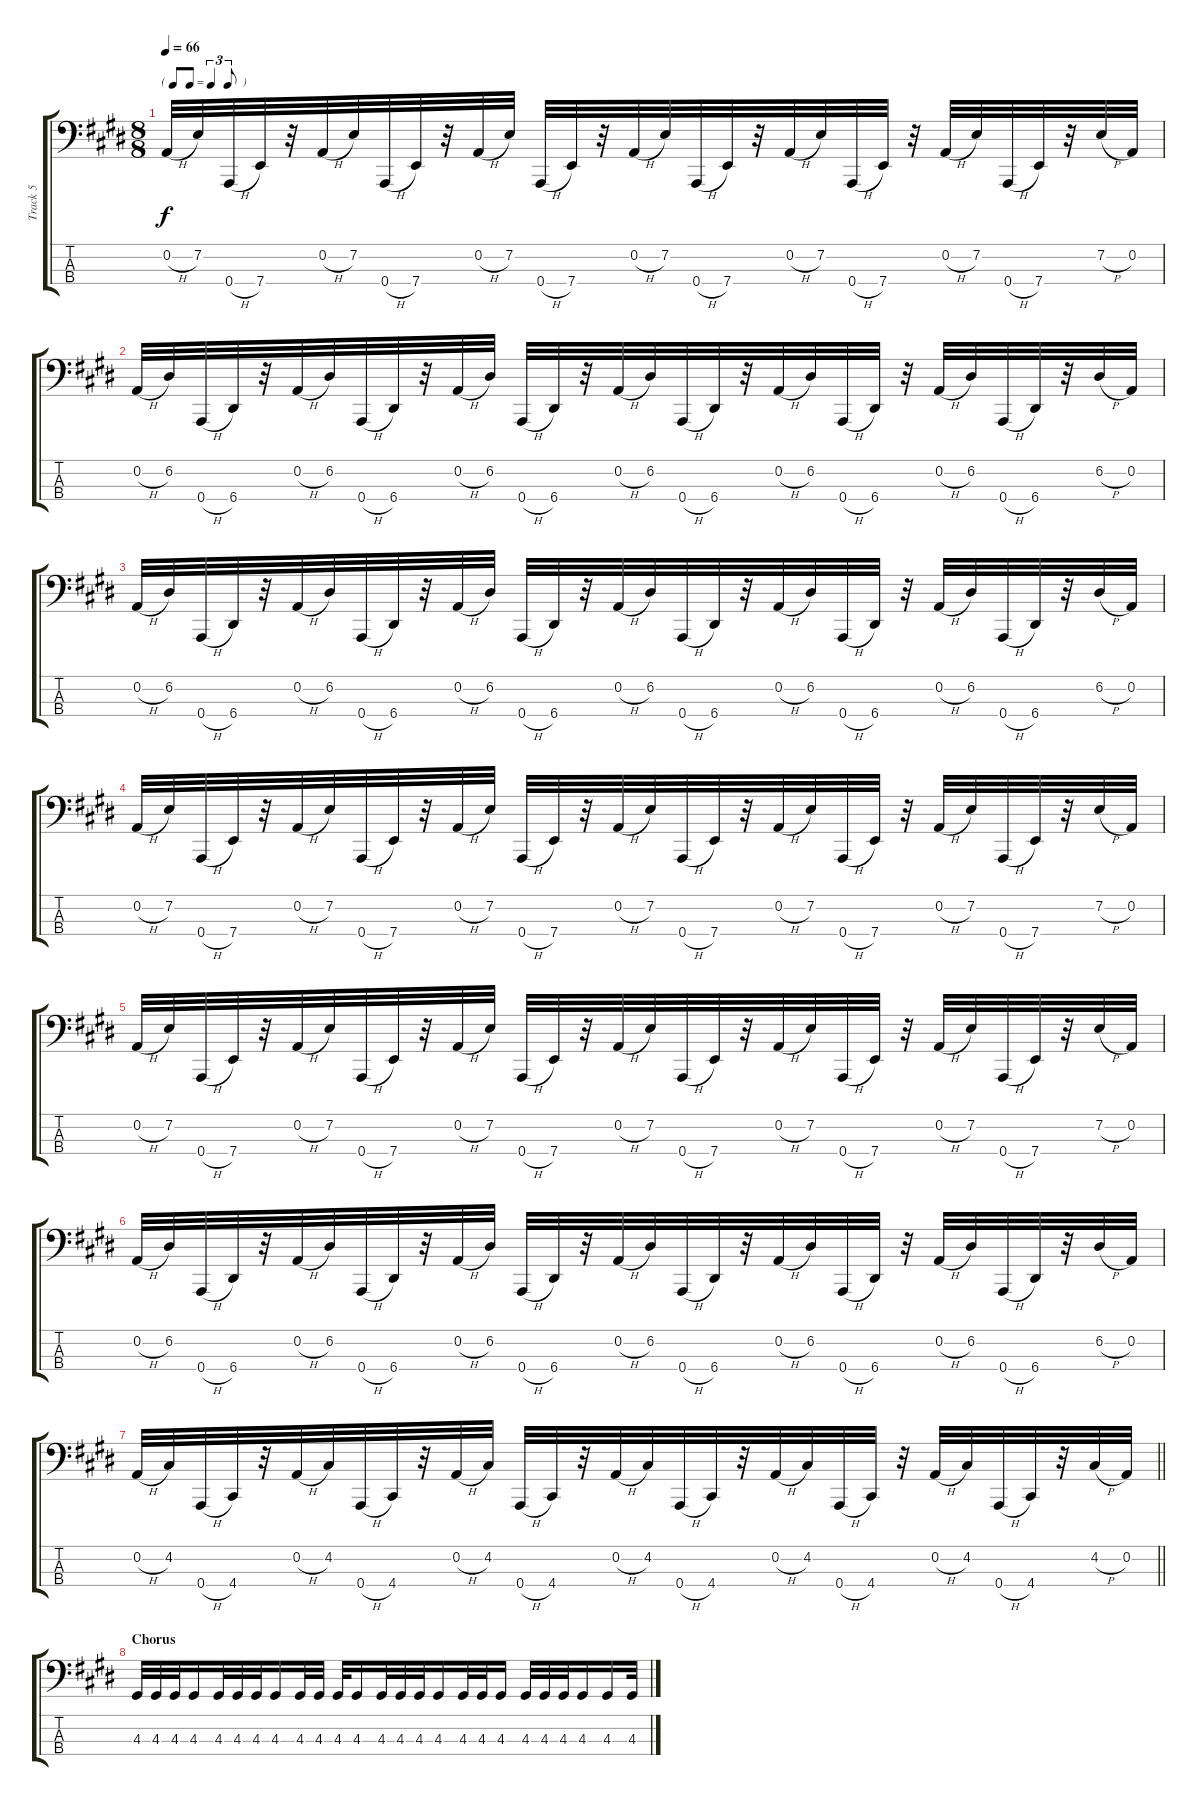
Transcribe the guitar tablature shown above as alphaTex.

\track ("Track 5" "Track 5") {instrument electricbasspick}
\staff {score tabs}
\tuning (D2 A1 E1 A0) {hide}
\ts (8 8)
\tf triplet8th
\tempo 66
\clef f4
\ks c#minor
0.2{h}.32{dy f} 7.2.32 0.4{h}.32 7.4.32 r.32 0.2{h}.32 7.2.32 0.4{h}.32 7.4.32 r.32 0.2{h}.32 7.2.32 0.4{h}.32 7.4.32 r.32 0.2{h}.32 7.2.32 0.4{h}.32 7.4.32 r.32 0.2{h}.32 7.2.32 0.4{h}.32 7.4.32 r.32 0.2{h}.32 7.2.32 0.4{h}.32 7.4.32 r.32 7.2{h}.32 0.2.32 |
0.2{h}.32 6.2.32 0.4{h}.32 6.4.32 r.32 0.2{h}.32 6.2.32 0.4{h}.32 6.4.32 r.32 0.2{h}.32 6.2.32 0.4{h}.32 6.4.32 r.32 0.2{h}.32 6.2.32 0.4{h}.32 6.4.32 r.32 0.2{h}.32 6.2.32 0.4{h}.32 6.4.32 r.32 0.2{h}.32 6.2.32 0.4{h}.32 6.4.32 r.32 6.2{h}.32 0.2.32 |
0.2{h}.32 6.2.32 0.4{h}.32 6.4.32 r.32 0.2{h}.32 6.2.32 0.4{h}.32 6.4.32 r.32 0.2{h}.32 6.2.32 0.4{h}.32 6.4.32 r.32 0.2{h}.32 6.2.32 0.4{h}.32 6.4.32 r.32 0.2{h}.32 6.2.32 0.4{h}.32 6.4.32 r.32 0.2{h}.32 6.2.32 0.4{h}.32 6.4.32 r.32 6.2{h}.32 0.2.32 |
0.2{h}.32 7.2.32 0.4{h}.32 7.4.32 r.32 0.2{h}.32 7.2.32 0.4{h}.32 7.4.32 r.32 0.2{h}.32 7.2.32 0.4{h}.32 7.4.32 r.32 0.2{h}.32 7.2.32 0.4{h}.32 7.4.32 r.32 0.2{h}.32 7.2.32 0.4{h}.32 7.4.32 r.32 0.2{h}.32 7.2.32 0.4{h}.32 7.4.32 r.32 7.2{h}.32 0.2.32 |
0.2{h}.32 7.2.32 0.4{h}.32 7.4.32 r.32 0.2{h}.32 7.2.32 0.4{h}.32 7.4.32 r.32 0.2{h}.32 7.2.32 0.4{h}.32 7.4.32 r.32 0.2{h}.32 7.2.32 0.4{h}.32 7.4.32 r.32 0.2{h}.32 7.2.32 0.4{h}.32 7.4.32 r.32 0.2{h}.32 7.2.32 0.4{h}.32 7.4.32 r.32 7.2{h}.32 0.2.32 |
0.2{h}.32 6.2.32 0.4{h}.32 6.4.32 r.32 0.2{h}.32 6.2.32 0.4{h}.32 6.4.32 r.32 0.2{h}.32 6.2.32 0.4{h}.32 6.4.32 r.32 0.2{h}.32 6.2.32 0.4{h}.32 6.4.32 r.32 0.2{h}.32 6.2.32 0.4{h}.32 6.4.32 r.32 0.2{h}.32 6.2.32 0.4{h}.32 6.4.32 r.32 6.2{h}.32 0.2.32 |
\barLineRight lightlight
0.2{h}.32 4.2.32 0.4{h}.32 4.4.32 r.32 0.2{h}.32 4.2.32 0.4{h}.32 4.4.32 r.32 0.2{h}.32 4.2.32 0.4{h}.32 4.4.32 r.32 0.2{h}.32 4.2.32 0.4{h}.32 4.4.32 r.32 0.2{h}.32 4.2.32 0.4{h}.32 4.4.32 r.32 0.2{h}.32 4.2.32 0.4{h}.32 4.4.32 r.32 4.2{h}.32 0.2.32 |
\section ("" "Chorus")
4.3.32 4.3.32 4.3.32 4.3.16 4.3.32 4.3.32 4.3.32 4.3.16 4.3.32 4.3.32 4.3.32 4.3.16 4.3.32 4.3.32 4.3.32 4.3.16 4.3.32 4.3.32 4.3.16 4.3.32 4.3.32 4.3.32 4.3.16 4.3.16 4.3.32
